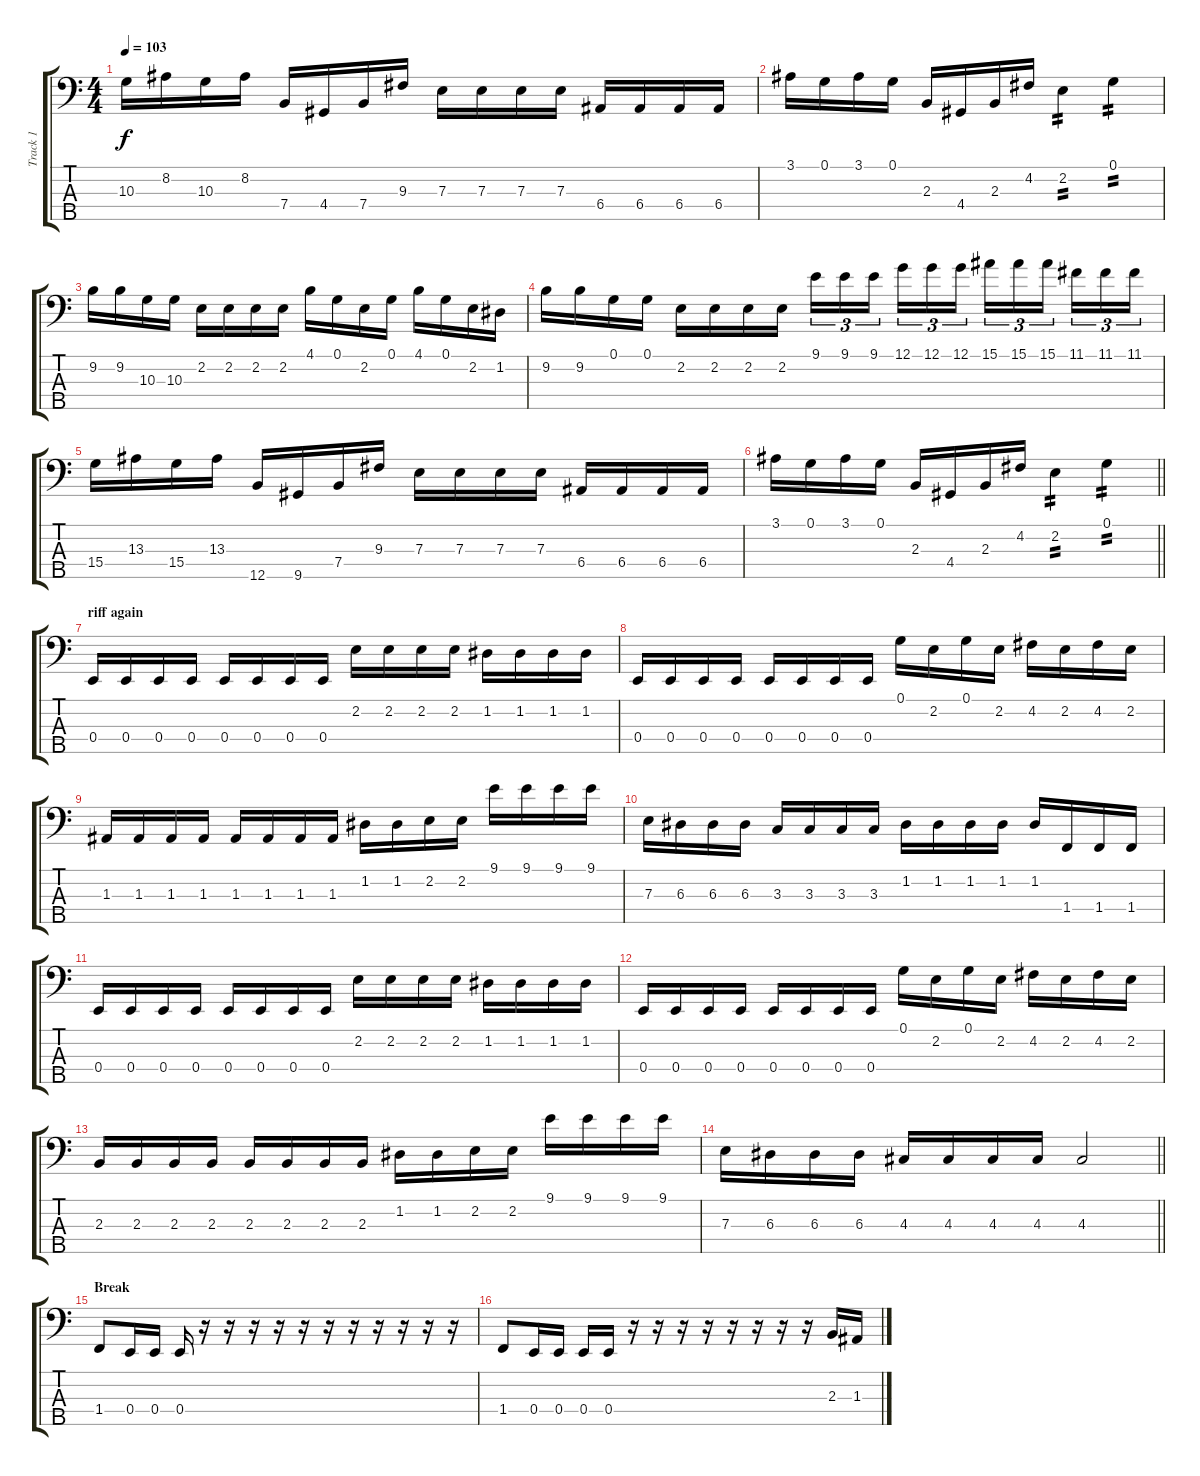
\track ("Track 1" "Track 1") {instrument electricbassfinger}
\staff {score tabs}
\tuning (G2 D2 A1 E1 B0) {hide}
\ts (4 4)
\tempo 103
\clef f4
\ks c
10.3.16{dy f} 8.2.16 10.3.16 8.2.16 7.4.16 4.4.16 7.4.16 9.3.16 7.3.16 7.3.16 7.3.16 7.3.16 6.4.16 6.4.16 6.4.16 6.4.16 |
3.1.16 0.1.16 3.1.16 0.1.16 2.3.16 4.4.16 2.3.16 4.2.16 2.2.4{tp 2} 0.1.4{tp 2} |
9.2.16 9.2.16 10.3.16 10.3.16 2.2.16 2.2.16 2.2.16 2.2.16 4.1.16 0.1.16 2.2.16 0.1.16 4.1.16 0.1.16 2.2.16 1.2.16 |
9.2.16 9.2.16 0.1.16 0.1.16 2.2.16 2.2.16 2.2.16 2.2.16 9.1.16{tu (3 2)} 9.1.16{tu (3 2)} 9.1.16{tu (3 2)} 12.1.16{tu (3 2)} 12.1.16{tu (3 2)} 12.1.16{tu (3 2)} 15.1.16{tu (3 2)} 15.1.16{tu (3 2)} 15.1.16{tu (3 2)} 11.1.16{tu (3 2)} 11.1.16{tu (3 2)} 11.1.16{tu (3 2)} |
15.4.16 13.3.16 15.4.16 13.3.16 12.5.16 9.5.16 7.4.16 9.3.16 7.3.16 7.3.16 7.3.16 7.3.16 6.4.16 6.4.16 6.4.16 6.4.16 |
\barLineRight lightlight
3.1.16 0.1.16 3.1.16 0.1.16 2.3.16 4.4.16 2.3.16 4.2.16 2.2.4{tp 2} 0.1.4{tp 2} |
\section ("" "riff again")
0.4.16 0.4.16 0.4.16 0.4.16 0.4.16 0.4.16 0.4.16 0.4.16 2.2.16 2.2.16 2.2.16 2.2.16 1.2.16 1.2.16 1.2.16 1.2.16 |
0.4.16 0.4.16 0.4.16 0.4.16 0.4.16 0.4.16 0.4.16 0.4.16 0.1.16 2.2.16 0.1.16 2.2.16 4.2.16 2.2.16 4.2.16 2.2.16 |
1.3.16 1.3.16 1.3.16 1.3.16 1.3.16 1.3.16 1.3.16 1.3.16 1.2.16 1.2.16 2.2.16 2.2.16 9.1.16 9.1.16 9.1.16 9.1.16 |
7.3.16 6.3.16 6.3.16 6.3.16 3.3.16 3.3.16 3.3.16 3.3.16 1.2.16 1.2.16 1.2.16 1.2.16 1.2.16 1.4.16 1.4.16 1.4.16 |
0.4.16 0.4.16 0.4.16 0.4.16 0.4.16 0.4.16 0.4.16 0.4.16 2.2.16 2.2.16 2.2.16 2.2.16 1.2.16 1.2.16 1.2.16 1.2.16 |
0.4.16 0.4.16 0.4.16 0.4.16 0.4.16 0.4.16 0.4.16 0.4.16 0.1.16 2.2.16 0.1.16 2.2.16 4.2.16 2.2.16 4.2.16 2.2.16 |
2.3.16 2.3.16 2.3.16 2.3.16 2.3.16 2.3.16 2.3.16 2.3.16 1.2.16 1.2.16 2.2.16 2.2.16 9.1.16 9.1.16 9.1.16 9.1.16 |
\barLineRight lightlight
7.3.16 6.3.16 6.3.16 6.3.16 4.3.16 4.3.16 4.3.16 4.3.16 4.3.2 |
\section ("" "Break")
1.4.8 0.4.16 0.4.16 0.4.16 r.16 r.16 r.16 r.16 r.16 r.16 r.16 r.16 r.16 r.16 r.16 |
1.4.8 0.4.16 0.4.16 0.4.16 0.4.16 r.16 r.16 r.16 r.16 r.16 r.16 r.16 r.16 2.3.16 1.3.16
